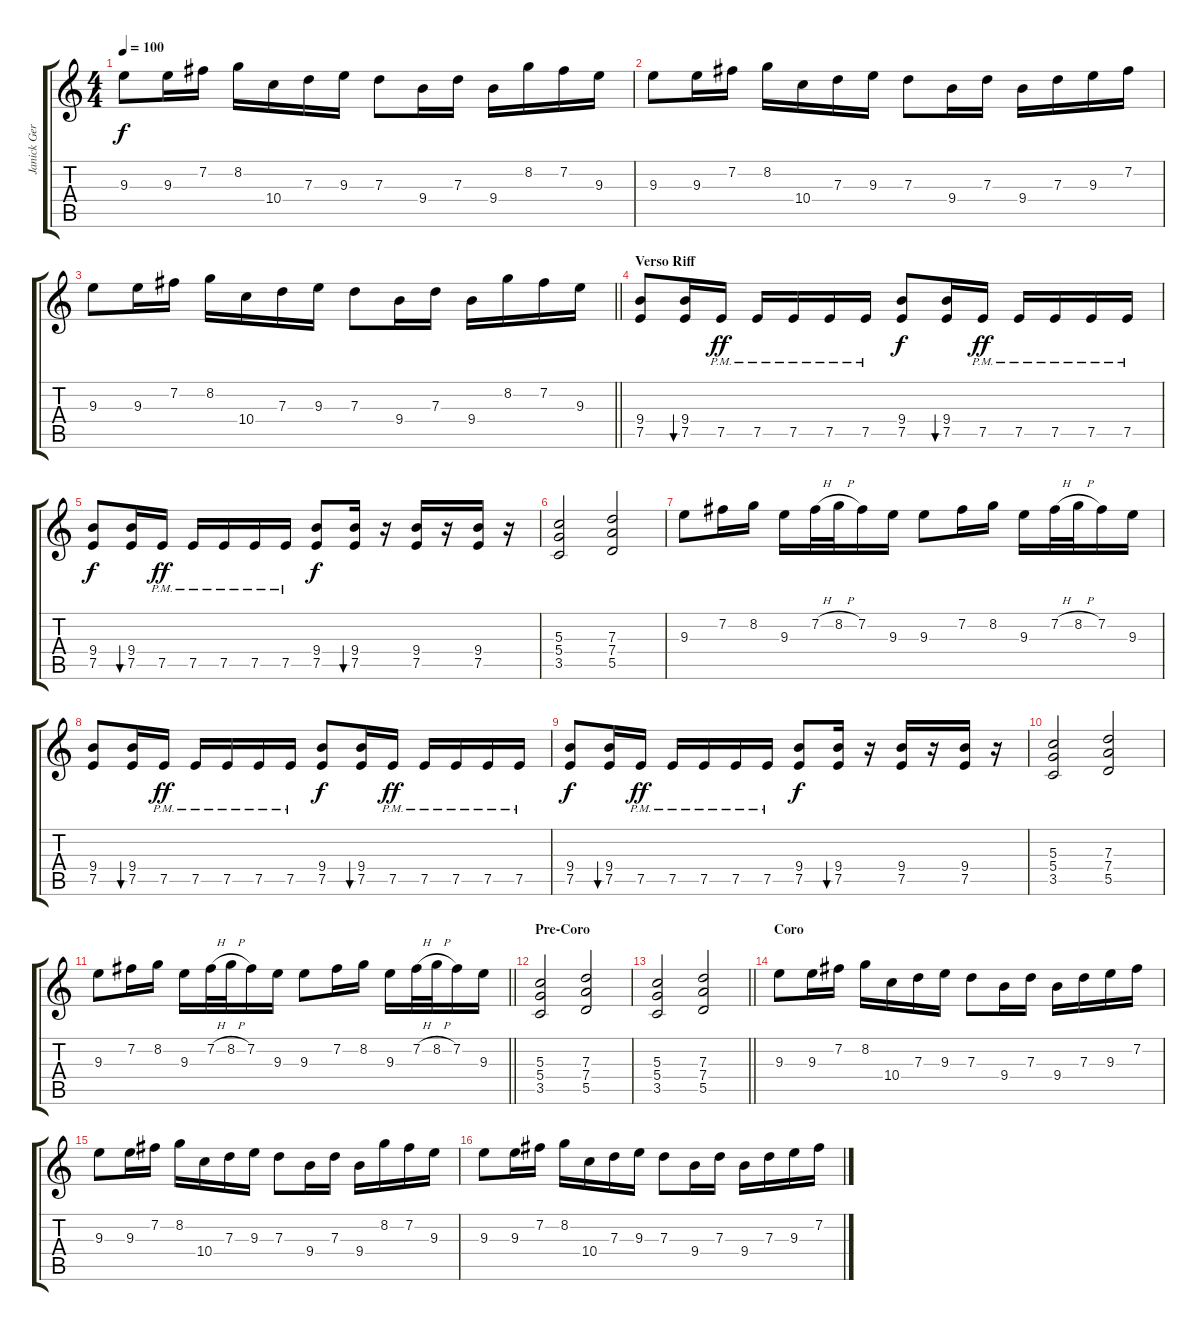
\track ("Janick Gers" "Janick Ger") {instrument distortionguitar}
\staff {score tabs}
\tuning (E4 B3 G3 D3 A2 E2) {hide}
\ts (4 4)
\tempo 100
\clef g2
\ks c
9.3.8{dy f} 9.3.16 7.2.16 8.2.16 10.4.16 7.3.16 9.3.16 7.3.8 9.4.16 7.3.16 9.4.16 8.2.16 7.2.16 9.3.16 |
9.3.8 9.3.16 7.2.16 8.2.16 10.4.16 7.3.16 9.3.16 7.3.8 9.4.16 7.3.16 9.4.16 7.3.16 9.3.16 7.2.16 |
\barLineRight lightlight
9.3.8 9.3.16 7.2.16 8.2.16 10.4.16 7.3.16 9.3.16 7.3.8 9.4.16 7.3.16 9.4.16 8.2.16 7.2.16 9.3.16 |
\section ("" "Verso Riff")
(9.4 7.5).8 (9.4 7.5).16{bu 60} 7.5{pm}.16{dy ff} 7.5{pm}.16 7.5{pm}.16 7.5{pm}.16 7.5{pm}.16 (9.4 7.5).8{dy f} (9.4 7.5).16{bu 60} 7.5{pm}.16{dy ff} 7.5{pm}.16 7.5{pm}.16 7.5{pm}.16 7.5{pm}.16 |
(9.4 7.5).8{dy f} (9.4 7.5).16{bu 60} 7.5{pm}.16{dy ff} 7.5{pm}.16 7.5{pm}.16 7.5{pm}.16 7.5{pm}.16 (9.4 7.5).8{dy f} (9.4 7.5).16{bu 60} r.16 (9.4 7.5).16 r.16 (9.4 7.5).16 r.16 |
(5.3 5.4 3.5).2 (7.3 7.4 5.5).2 |
9.3.8 7.2.16 8.2.16 9.3.16 7.2{h}.32 8.2{h}.32 7.2.16 9.3.16 9.3.8 7.2.16 8.2.16 9.3.16 7.2{h}.32 8.2{h}.32 7.2.16 9.3.16 |
(9.4 7.5).8 (9.4 7.5).16{bu 60} 7.5{pm}.16{dy ff} 7.5{pm}.16 7.5{pm}.16 7.5{pm}.16 7.5{pm}.16 (9.4 7.5).8{dy f} (9.4 7.5).16{bu 60} 7.5{pm}.16{dy ff} 7.5{pm}.16 7.5{pm}.16 7.5{pm}.16 7.5{pm}.16 |
(9.4 7.5).8{dy f} (9.4 7.5).16{bu 60} 7.5{pm}.16{dy ff} 7.5{pm}.16 7.5{pm}.16 7.5{pm}.16 7.5{pm}.16 (9.4 7.5).8{dy f} (9.4 7.5).16{bu 60} r.16 (9.4 7.5).16 r.16 (9.4 7.5).16 r.16 |
(5.3 5.4 3.5).2 (7.3 7.4 5.5).2 |
\barLineRight lightlight
9.3.8 7.2.16 8.2.16 9.3.16 7.2{h}.32 8.2{h}.32 7.2.16 9.3.16 9.3.8 7.2.16 8.2.16 9.3.16 7.2{h}.32 8.2{h}.32 7.2.16 9.3.16 |
\section ("" "Pre-Coro")
(5.3 5.4 3.5).2 (7.3 7.4 5.5).2 |
\barLineRight lightlight
(5.3 5.4 3.5).2 (7.3 7.4 5.5).2 |
\section ("" "Coro")
9.3.8 9.3.16 7.2.16 8.2.16 10.4.16 7.3.16 9.3.16 7.3.8 9.4.16 7.3.16 9.4.16 7.3.16 9.3.16 7.2.16 |
9.3.8 9.3.16 7.2.16 8.2.16 10.4.16 7.3.16 9.3.16 7.3.8 9.4.16 7.3.16 9.4.16 8.2.16 7.2.16 9.3.16 |
9.3.8 9.3.16 7.2.16 8.2.16 10.4.16 7.3.16 9.3.16 7.3.8 9.4.16 7.3.16 9.4.16 7.3.16 9.3.16 7.2.16
